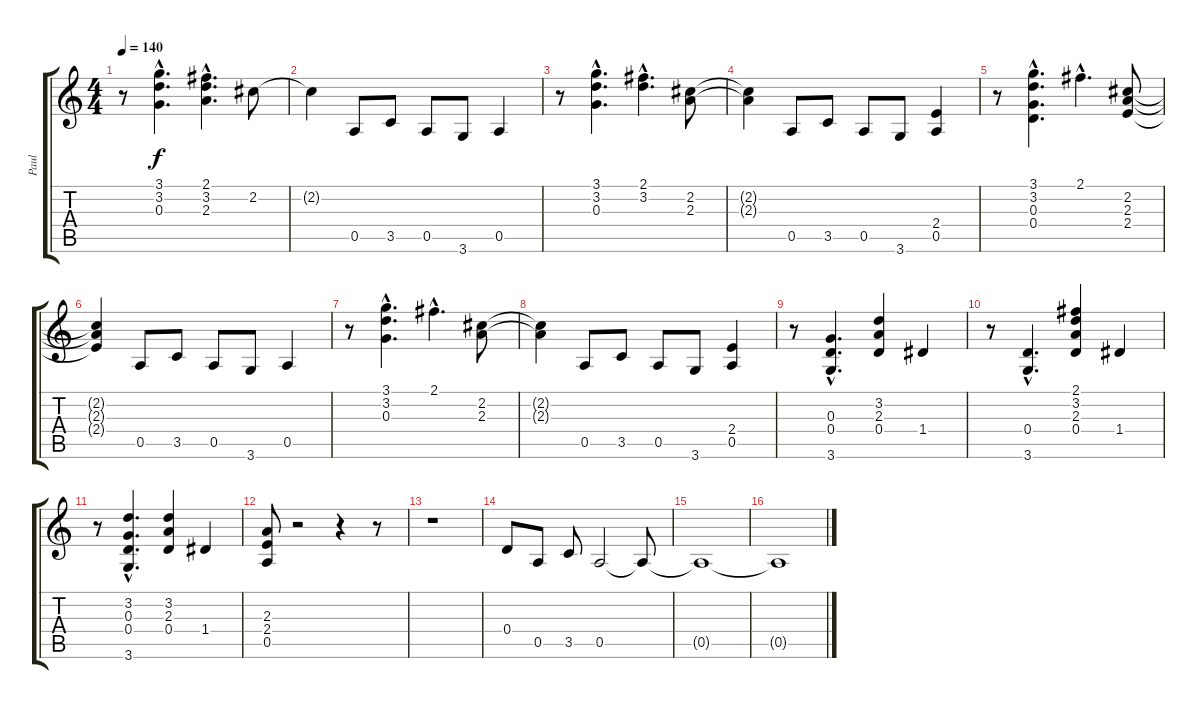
\track ("Paul" "Paul") {instrument distortionguitar}
\staff {score tabs}
\tuning (E4 B3 G3 D3 A2 E2) {hide}
\ts (4 4)
\tempo 140
\clef g2
\ks c
r.8{dy f} (3.1{hac} 3.2{hac} 0.3{hac}).4{d} (2.1{hac} 3.2{hac} 2.3{hac}).4{d} 2.2.8 |
2.2{t}.4 0.5.8 3.5.8 0.5.8 3.6.8 0.5.4 |
r.8 (3.1{hac} 3.2{hac} 0.3{hac}).4{d} (2.1{hac} 3.2{hac}).4{d} (2.2 2.3).8 |
(2.2{t} 2.3{t}).4 0.5.8 3.5.8 0.5.8 3.6.8 (2.4 0.5).4 |
r.8 (3.1{hac} 3.2{hac} 0.3{hac} 0.4{hac}).4{d} 2.1{hac}.4{d} (2.2 2.3 2.4).8 |
(2.2{t} 2.3{t} 2.4{t}).4 0.5.8 3.5.8 0.5.8 3.6.8 0.5.4 |
r.8 (3.1{hac} 3.2{hac} 0.3{hac}).4{d} 2.1{hac}.4{d} (2.2 2.3).8 |
(2.2{t} 2.3{t}).4 0.5.8 3.5.8 0.5.8 3.6.8 (2.4 0.5).4 |
r.8 (0.3{hac} 0.4{hac} 3.6{hac}).4{d} (3.2 2.3 0.4).4 1.4.4 |
r.8 (0.4{hac} 3.6{hac}).4{d} (2.1 3.2 2.3 0.4).4 1.4.4 |
r.8 (3.2{hac} 0.3{hac} 0.4{hac} 3.6{hac}).4{d} (3.2 2.3 0.4).4 1.4.4 |
(2.3 2.4 0.5).8 r.2 r.4 r.8 |
r.1 |
0.4.8 0.5.8 3.5.8 0.5.2 0.5{t}.8 |
0.5{t}.1 |
0.5{t}.1
